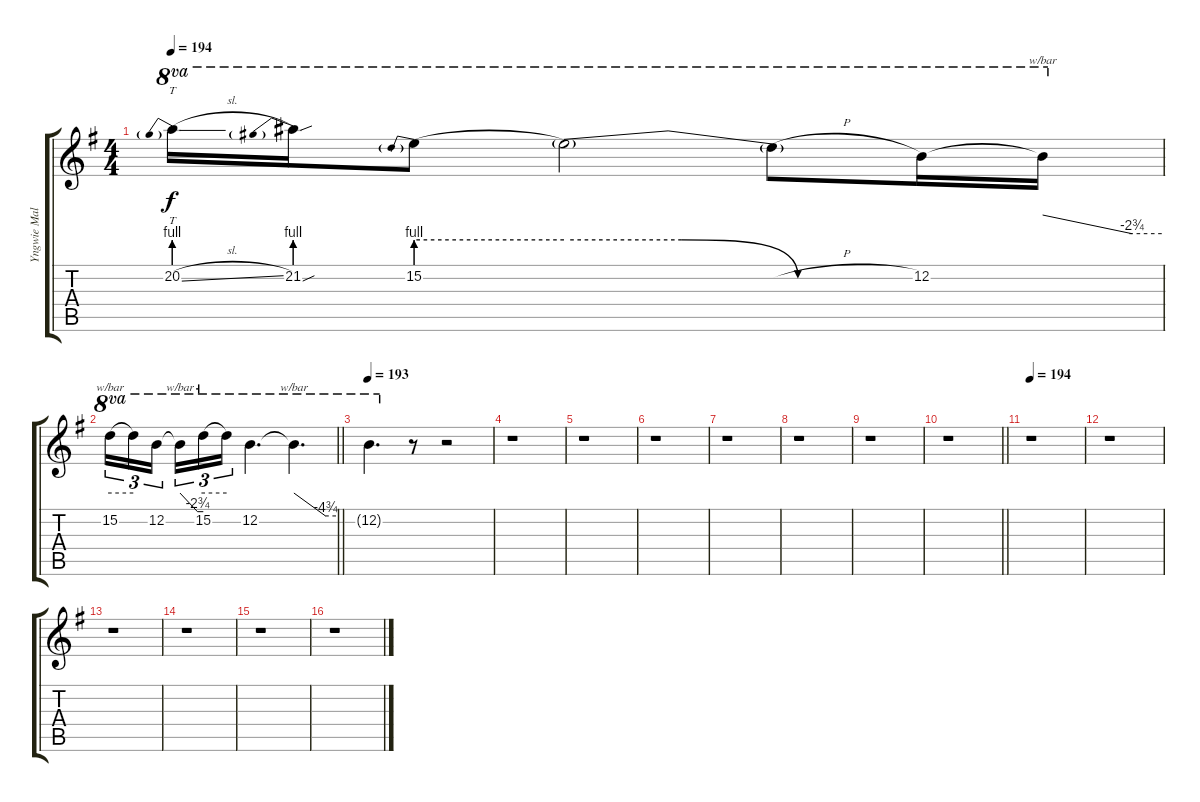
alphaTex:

\track ("Yngwie Malmsteen-3" "Yngwie Mal") {instrument overdrivenguitar}
\staff {score tabs}
\tuning (E4 B3 G3 D3 A2 E2) {hide}
\ts (4 4)
\tempo 194
\clef g2
\ks g
20.2{be (prebend 0 4 60 4) sl}.16{tt ot 8va dy f} 21.2{be (prebend 0 4 60 4) sou}.16{ot 8va} 15.2{be (prebend 0 4 60 4)}.8{ot 8va} 15.2{be (custom 0 4 20 4 40 0 60 0) t}.2{ot 8va} 15.2{h t}.8{ot 8va} 12.2.16{ot 8va} 12.2{t}.16{tbe (custom default 0 0 45 -11 60 -11) ot 8va} |
\barLineRight lightlight
15.2.16{tu (3 2) tbe (hold default 0 0 60 0) ot 8va} 15.2{t}.16{tu (3 2) ot 8va} 12.2.16{tu (3 2) ot 8va beam splitsecondary} 12.2{t}.16{tu (3 2) tbe (custom default 0 0 45 -11 60 -11) ot 8va} 15.2.16{tu (3 2) tbe (hold default 0 0 60 0) ot 8va} 15.2{t}.16{tu (3 2) ot 8va} 12.2.4{d ot 8va} 12.2{t}.4{d tbe (custom default 0 0 45 -19 60 -19) ot 8va} |
\tempo 193
12.2{t}.4{d ot 8va} r.8 r.2 |
r.1 |
r.1 |
r.1 |
r.1 |
r.1 |
r.1 |
\barLineRight lightlight
r.1 |
\tempo 194
r.1 |
r.1 |
r.1 |
r.1 |
r.1 |
r.1
